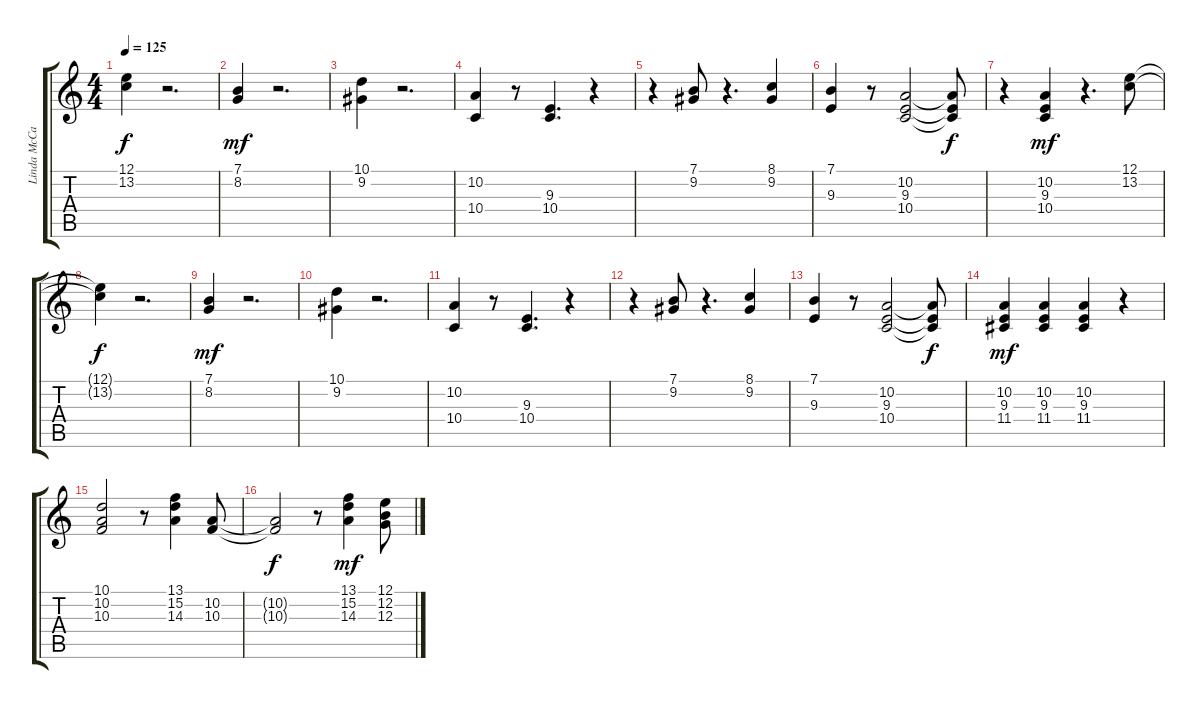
\track ("Linda McCartney HR" "Linda McCa") {instrument acousticgrandpiano}
\staff {score tabs}
\tuning (E4 B3 G3 D3 A2 E2) {hide}
\ts (4 4)
\tempo 125
\clef g2
\ks c
(12.1{t} 13.2{t}).4{dy f} r.2{d} |
(7.1 8.2).4{dy mf} r.2{d} |
(10.1 9.2).4 r.2{d} |
(10.2 10.4).4 r.8 (9.3 10.4).4{d} r.4 |
r.4 (7.1 9.2).8 r.4{d} (8.1 9.2).4 |
(7.1 9.3).4 r.8 (10.2 9.3 10.4).2 (10.2{t} 9.3{t} 10.4{t}).8{dy f} |
r.4 (10.2 9.3 10.4).4{dy mf} r.4{d} (12.1 13.2).8 |
(12.1{t} 13.2{t}).4{dy f} r.2{d} |
(7.1 8.2).4{dy mf} r.2{d} |
(10.1 9.2).4 r.2{d} |
(10.2 10.4).4 r.8 (9.3 10.4).4{d} r.4 |
r.4 (7.1 9.2).8 r.4{d} (8.1 9.2).4 |
(7.1 9.3).4 r.8 (10.2 9.3 10.4).2 (10.2{t} 9.3{t} 10.4{t}).8{dy f} |
(10.2 9.3 11.4).4{dy mf} (10.2 9.3 11.4).4 (10.2 9.3 11.4).4 r.4 |
(10.1 10.2 10.3).2 r.8 (13.1 15.2 14.3).4 (10.2 10.3).8 |
(10.2{t} 10.3{t}).2{dy f} r.8 (13.1 15.2 14.3).4{dy mf} (12.1 12.2 12.3).8
